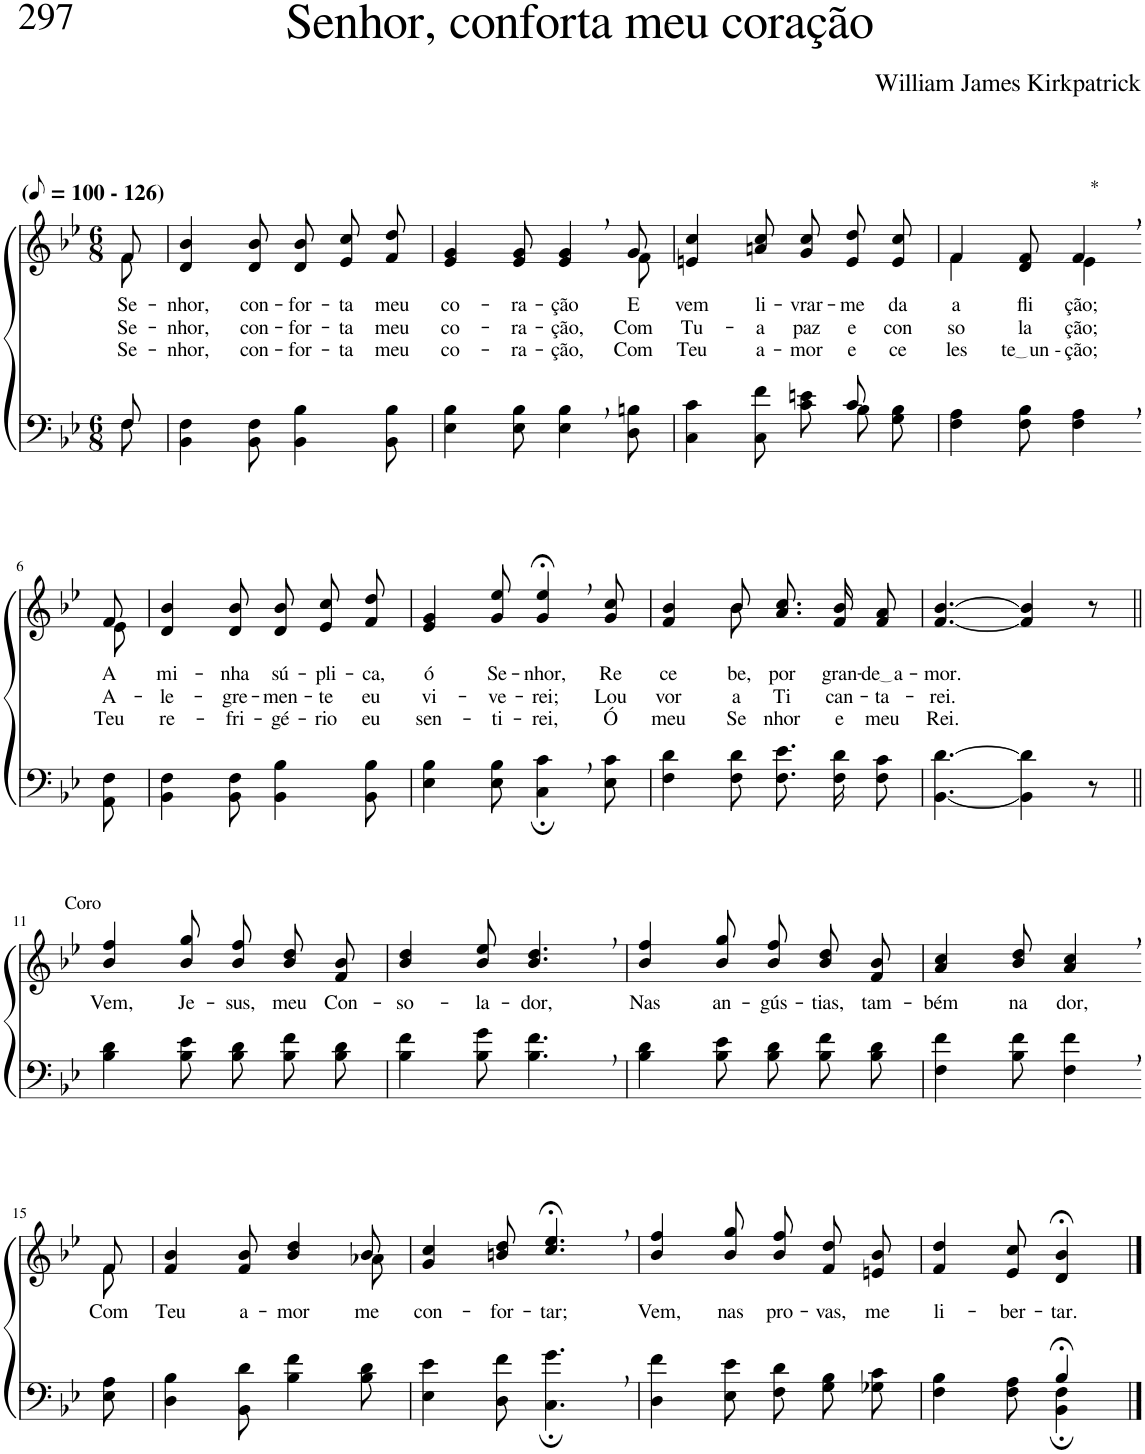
**kern	**kern	**text	**text	**text
*part2	*part1	*part1	*part1	*part1
*staff2	*staff1	*staff1	*staff1	*staff1
*I"Parte III e IV	*I"Parte I e II	*	*	*
*clefF4	*clefG2	*	*	*
*Trd2c3	*Trd2c3	*	*	*
*k[b-e-]	*k[b-e-]	*	*	*
*M6/8	*M6/8	*	*	*
*MM50	*MM50	*	*	*
=1	=1	=1	=1	=1
*^	*	*	*	*
!	!	!LO:TX:a:B:t=(	!	!	!
!	!	!LO:TX:a:B:t=- 126)	!	!	!
!	!	!	!LO:LY:b	!LO:LY:b	!LO:LY:b
*	*	*^	*	*	*
8F\	8F/	8f\	8f/	Se-	Se-	Se-
=2	=2	=2	=2	=2	=2	=2
!	!	!	!	!LO:LY:b	!LO:LY:b	!LO:LY:b
*v	*v	*	*	*	*	*
*	*v	*v	*	*	*
4BB-\ 4F\	4d/ 4b-/	-nhor,	-nhor,	-nhor,
!	!	!LO:LY:b	!LO:LY:b	!LO:LY:b
8BB-\ 8F\	8d/ 8b-/	con-	con-	con-
!	!	!LO:LY:b	!LO:LY:b	!LO:LY:b
4BB-\ 4B-\	8d/ 8b-/L	-for-	-for-	-for-
!	!	!LO:LY:b	!LO:LY:b	!LO:LY:b
.	8e-/ 8cc/	-ta	-ta	-ta
!	!	!LO:LY:b	!LO:LY:b	!LO:LY:b
8BB-\ 8B-\	8f/ 8dd/J	meu	meu	meu
=3	=3	=3	=3	=3
!	!	!LO:LY:b	!LO:LY:b	!LO:LY:b
*	*^	*	*	*
4E-\ 4B-\	4e-/ 4g/	8ryy	co-	co-	co-
!	!	!	!LO:LY:b	!LO:LY:b	!LO:LY:b
*	*v	*v	*	*	*
8E-\ 8B-\	8e-/ 8g/	-ra-	-ra-	-ra-
!	!	!LO:LY:b	!LO:LY:b	!LO:LY:b
4E-\, 4B-\,	4e-/, 4g/,	-ção	-ção,	-ção,
*	*^	*	*	*
!	!	!	!LO:LY:b	!LO:LY:b	!LO:LY:b
8D\ 8Bn\	8g/	8f\	E	Com	Com
=4	=4	=4	=4	=4	=4
*^	*	*	*	*	*
!	!	!	!	!LO:LY:b	!LO:LY:b	!LO:LY:b
*	*	*v	*v	*	*	*
2ryy	4C\ 4c\	4en/ 4cc/	vem	Tu-	Teu
!	!	!	!LO:LY:b	!LO:LY:b	!LO:LY:b
.	8C\ 8f\	8an/ 8cc/	li-	-a	a-
!	!	!	!LO:LY:b	!LO:LY:b	!LO:LY:b
.	8c\ 8en\L	8g/ 8cc/L	-vrar-	paz	-mor
!	!	!	!LO:LY:b	!LO:LY:b	!LO:LY:b
8c/	8B-\	8e/ 8dd/	-me	e	e
!	!	!	!LO:LY:b	!LO:LY:b	!LO:LY:b
8ryy	8G\ 8B-\J	8e/ 8cc/J	da	con-	ce-
=5	=5	=5	=5	=5	=5
*	*	*^	*	*	*
!	!	!	!	!LO:LY:b	!LO:LY:b	!LO:LY:b
*v	*v	*	*	*	*	*
4F\ 4A\	4f/	4f\	a-	-so-	-les-
!	!	!	!LO:LY:b	!LO:LY:b	!LO:LY:b
8F\ 8B-\	8d/ 8f/	8ryy	-fli-	-la-	te un -
!	!LO:TX:a:t=*	!	!	!	!
!	!	!	!LO:LY:b	!LO:LY:b	!LO:LY:b
4F\, 4A\,	4f,/	4e-\	-ção;	-ção;	-ção;
!!LO:LB:g=z	!!
=6-	=6-	=6-	=6-	=6-	=6-
!	!	!	!LO:LY:b	!LO:LY:b	!LO:LY:b
8AA\ 8F\	8f/	8e-\	A	A-	Teu
=7	=7	=7	=7	=7	=7
!	!	!	!LO:LY:b	!LO:LY:b	!LO:LY:b
*	*v	*v	*	*	*
4BB-\ 4F\	4d/ 4b-/	mi-	-le-	re-
!	!	!LO:LY:b	!LO:LY:b	!LO:LY:b
8BB-\ 8F\	8d/ 8b-/	-nha	-gre-	-fri-
!	!	!LO:LY:b	!LO:LY:b	!LO:LY:b
4BB-\ 4B-\	8d/ 8b-/L	sú-	-men-	-gé-
!	!	!LO:LY:b	!LO:LY:b	!LO:LY:b
.	8e-/ 8cc/	-pli-	-te	-rio
!	!	!LO:LY:b	!LO:LY:b	!LO:LY:b
8BB-\ 8B-\	8f/ 8dd/J	-ca,	eu	eu
=8	=8	=8	=8	=8
!	!	!LO:LY:b	!LO:LY:b	!LO:LY:b
4E-\ 4B-\	4e-/ 4g/	ó	vi-	sen-
!	!	!LO:LY:b	!LO:LY:b	!LO:LY:b
8E-\ 8B-\	8g/ 8ee-/	Se-	-ve-	-ti-
!	!	!LO:LY:b	!LO:LY:b	!LO:LY:b
4C\;, 4c\;,	4g/;<, 4ee-/;<,	-nhor,	-rei;	-rei,
!	!	!LO:LY:b	!LO:LY:b	!LO:LY:b
8E-\ 8c\	8g/ 8cc/	Re-	Lou-	Ó
=9	=9	=9	=9	=9
*	*^	*	*	*
!	!	!	!LO:LY:b	!LO:LY:b	!LO:LY:b
4F\ 4d\	4ryy	4f/ 4b-/	-ce-	-vor	meu
!	!	!	!LO:LY:b	!LO:LY:b	!LO:LY:b
8F\ 8d\	8b-\	8b-/	-be,	a	Se-
!	!	!	!LO:LY:b	!LO:LY:b	!LO:LY:b
8.F\ 8.e-\L	4.ryy	8.a/ 8.cc/L	por	Ti	-nhor
!	!	!	!LO:LY:b	!LO:LY:b	!LO:LY:b
16F\ 16d\K	.	16f/ 16b-/K	gran-	can-	e
!	!	!	!LO:LY:b	!LO:LY:b	!LO:LY:b
8F\ 8c\J	.	8f/ 8a/J	de a	-ta-	meu
=10	=10	=10	=10	=10	=10
!	!	!	!LO:LY:b	!LO:LY:b	!LO:LY:b
*	*v	*v	*	*	*
[4.BB-\ [4.d\	[4.f/ [4.b-/	mor.	-rei.	Rei.
4BB-\] 4d\]	4f/] 4b-/]	.	.	.
8r	8r	.	.	.
!!LO:LB:g=z
=11||	=11||	=11||	=11||	=11||
!	!LO:TX:a:t=Coro	!	!	!
!	!	!LO:LY:b	!	!
4B-\ 4d\	4b-/ 4ff/	Vem,	.	.
!	!	!LO:LY:b	!	!
8B-\ 8e-\	8b-/ 8gg/	Je-	.	.
!	!	!LO:LY:b	!	!
8B-\ 8d\L	8b-\ 8ff\L	-sus,	.	.
!	!	!LO:LY:b	!	!
8B-\ 8f\	8b-\ 8dd\	meu	.	.
!	!	!LO:LY:b	!	!
8B-\ 8d\J	8f\ 8b-\J	Con-	.	.
=12	=12	=12	=12	=12
!	!	!LO:LY:b	!	!
4B-\ 4f\	4b-/ 4dd/	-so-	.	.
!	!	!LO:LY:b	!	!
8B-\ 8g\	8b-/ 8ee-/	-la-	.	.
!	!	!LO:LY:b	!	!
4.B-\, 4.f\,	4.b-/, 4.dd/,	-dor,	.	.
=13	=13	=13	=13	=13
!	!	!LO:LY:b	!	!
4B-\ 4d\	4b-/ 4ff/	Nas	.	.
!	!	!LO:LY:b	!	!
8B-\ 8e-\	8b-/ 8gg/	an-	.	.
!	!	!LO:LY:b	!	!
8B-\ 8d\L	8b-\ 8ff\L	-gús-	.	.
!	!	!LO:LY:b	!	!
8B-\ 8f\	8b-\ 8dd\	-tias,	.	.
!	!	!LO:LY:b	!	!
8B-\ 8d\J	8f\ 8b-\J	tam-	.	.
=14	=14	=14	=14	=14
!	!	!LO:LY:b	!	!
4F\ 4f\	4a/ 4cc/	-bém	.	.
!	!	!LO:LY:b	!	!
8B-\ 8f\	8b-/ 8dd/	na	.	.
!	!	!LO:LY:b	!	!
4F\, 4f\,	4a/, 4cc/,	dor,	.	.
!!LO:LB:g=z
=15-	=15-	=15-	=15-	=15-
*	*^	*	*	*
!	!	!	!LO:LY:b	!	!
8E-\ 8A\	8f/	8f\	-Com	.	.
=16	=16	=16	=16	=16	=16
!	!	!	!LO:LY:b	!	!
4D\ 4B-\	4f/ 4b-/	8ryy	Teu	.	.
!	!	!	!LO:LY:b	!	!
*	*v	*v	*	*	*
8BB-\ 8d\	8f/ 8b-/	a-	.	.
!	!	!LO:LY:b	!	!
4B-\ 4f\	4b-/ 4dd/	-mor	.	.
*	*^	*	*	*
!	!	!	!LO:LY:b	!	!
8B-\ 8d\	8b-/	8a-X\	me	.	.
=17	=17	=17	=17	=17	=17
!	!	!	!LO:LY:b	!	!
*	*v	*v	*	*	*
4E-\ 4e-\	4g/ 4cc/	con-	.	.
!	!	!LO:LY:b	!	!
8D\ 8f\	8bn/ 8dd/	-for-	.	.
!	!	!LO:LY:b	!	!
4.C\;, 4.g\;,	4.cc/;<, 4.ee-/;<,	-tar;	.	.
=18	=18	=18	=18	=18
!	!	!LO:LY:b	!	!
4D\ 4f\	4b-/ 4ff/	Vem,	.	.
!	!	!LO:LY:b	!	!
8E-\ 8e-\	8b-/ 8gg/	nas	.	.
!	!	!LO:LY:b	!	!
8F\ 8d\L	8b-\ 8ff\L	pro-	.	.
!	!	!LO:LY:b	!	!
8G\ 8B-\	8f\ 8dd\	-vas,	.	.
!	!	!LO:LY:b	!	!
8G-X\ 8c\J	8en\ 8b-\J	me	.	.
=19	=19	=19	=19	=19
*^	*	*	*	*
!	!	!	!LO:LY:b	!	!
4.ryy	4F\ 4B-\	4f/ 4dd/	li-	.	.
!	!	!	!LO:LY:b	!	!
.	8F\ 8A\	8e-/ 8cc/	-ber-	.	.
!	!	!	!LO:LY:b	!	!
4B-;</	4BB-\; 4F\;	4d/;< 4b-/;<	-tar.	.	.
*v	*v	*	*	*	*
==	==	==	==	==
*-	*-	*-	*-	*-
